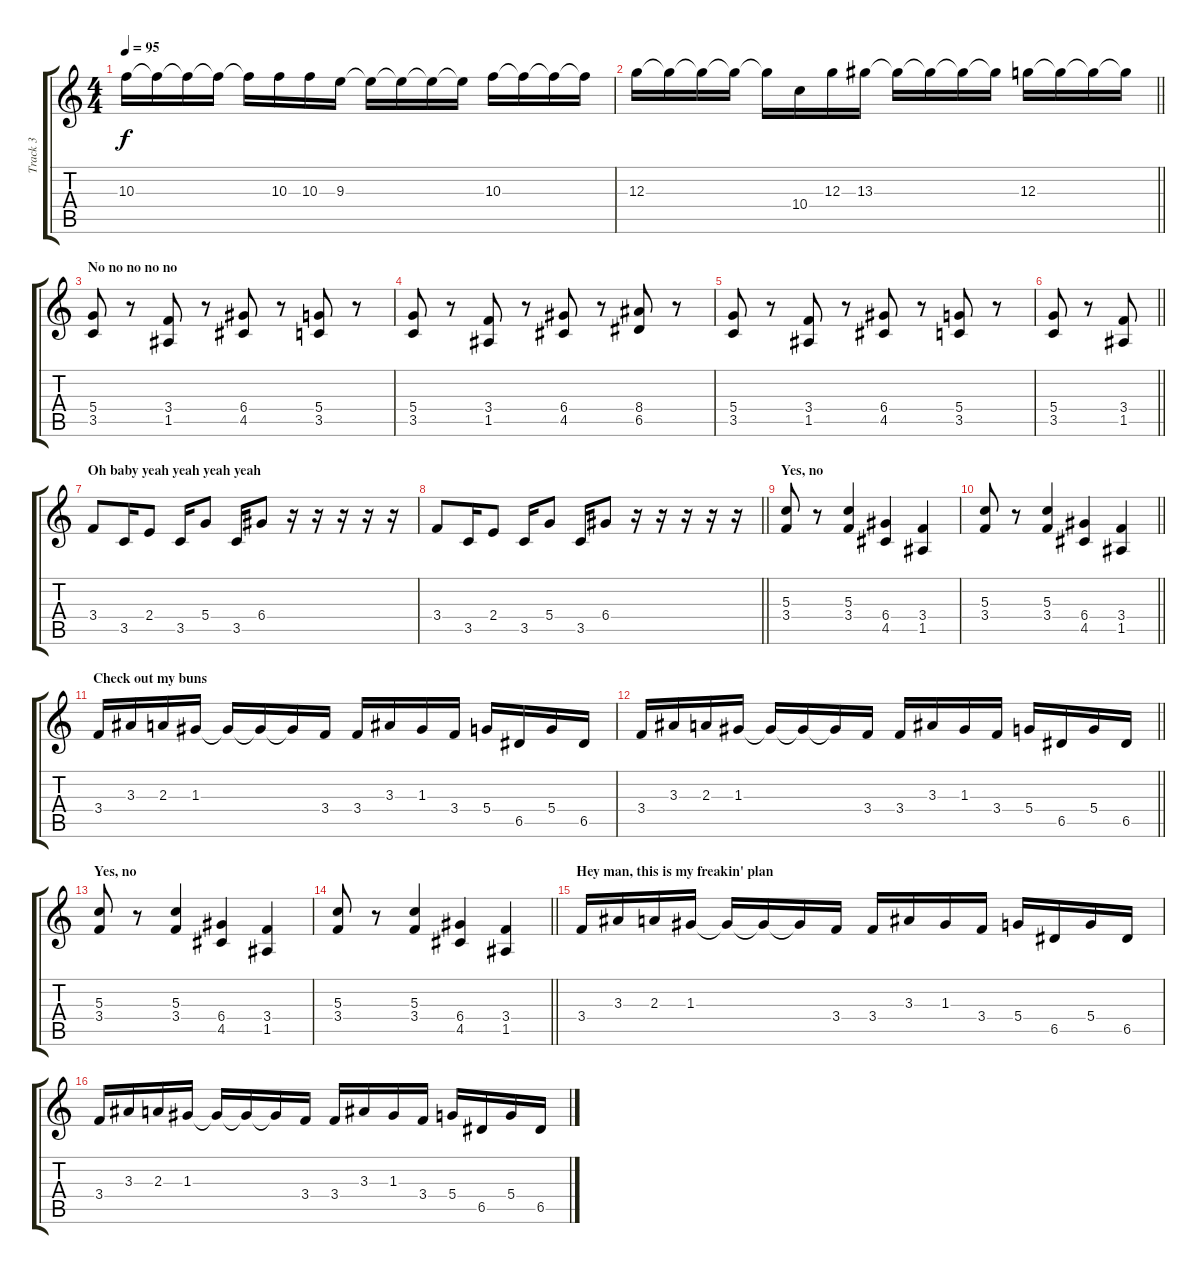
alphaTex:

\track ("Track 3" "Track 3") {instrument distortionguitar}
\staff {score tabs}
\tuning (E4 B3 G3 D3 A2 E2) {hide}
\ts (4 4)
\tempo 95
\clef g2
\ks c
10.3.16{dy f} 10.3{t}.16 10.3{t}.16 10.3{t}.16 10.3{t}.16 10.3.16 10.3.16 9.3.16 9.3{t}.16 9.3{t}.16 9.3{t}.16 9.3{t}.16 10.3.16 10.3{t}.16 10.3{t}.16 10.3{t}.16 |
\barLineRight lightlight
12.3.16 12.3{t}.16 12.3{t}.16 12.3{t}.16 12.3{t}.16 10.4.16 12.3.16 13.3.16 13.3{t}.16 13.3{t}.16 13.3{t}.16 13.3{t}.16 12.3.16 12.3{t}.16 12.3{t}.16 12.3{t}.16 |
\section ("" "No no no no no")
(5.4 3.5).8 r.8 (3.4 1.5).8 r.8 (6.4 4.5).8 r.8 (5.4 3.5).8 r.8 |
(5.4 3.5).8 r.8 (3.4 1.5).8 r.8 (6.4 4.5).8 r.8 (8.4 6.5).8 r.8 |
(5.4 3.5).8 r.8 (3.4 1.5).8 r.8 (6.4 4.5).8 r.8 (5.4 3.5).8 r.8 |
\barLineRight lightlight
(5.4 3.5).8 r.8 (3.4 1.5).8 |
\section ("" "Oh baby yeah yeah yeah yeah")
3.4.8 3.5.16 2.4.8 3.5.16 5.4.8 3.5.16 6.4.8 r.16 r.16 r.16 r.16 r.16 |
\barLineRight lightlight
3.4.8 3.5.16 2.4.8 3.5.16 5.4.8 3.5.16 6.4.8 r.16 r.16 r.16 r.16 r.16 |
\section ("" "Yes, no")
(5.3 3.4).8 r.8 (5.3 3.4).4 (6.4 4.5).4 (3.4 1.5).4 |
\barLineRight lightlight
(5.3 3.4).8 r.8 (5.3 3.4).4 (6.4 4.5).4 (3.4 1.5).4 |
\section ("" "Check out my buns")
3.4.16 3.3.16 2.3.16 1.3.16 1.3{t}.16 1.3{t}.16 1.3{t}.16 3.4.16 3.4.16 3.3.16 1.3.16 3.4.16 5.4.16 6.5.16 5.4.16 6.5.16 |
\barLineRight lightlight
3.4.16 3.3.16 2.3.16 1.3.16 1.3{t}.16 1.3{t}.16 1.3{t}.16 3.4.16 3.4.16 3.3.16 1.3.16 3.4.16 5.4.16 6.5.16 5.4.16 6.5.16 |
\section ("" "Yes, no")
(5.3 3.4).8 r.8 (5.3 3.4).4 (6.4 4.5).4 (3.4 1.5).4 |
\barLineRight lightlight
(5.3 3.4).8 r.8 (5.3 3.4).4 (6.4 4.5).4 (3.4 1.5).4 |
\section ("" "Hey man, this is my freakin' plan")
3.4.16 3.3.16 2.3.16 1.3.16 1.3{t}.16 1.3{t}.16 1.3{t}.16 3.4.16 3.4.16 3.3.16 1.3.16 3.4.16 5.4.16 6.5.16 5.4.16 6.5.16 |
3.4.16 3.3.16 2.3.16 1.3.16 1.3{t}.16 1.3{t}.16 1.3{t}.16 3.4.16 3.4.16 3.3.16 1.3.16 3.4.16 5.4.16 6.5.16 5.4.16 6.5.16
